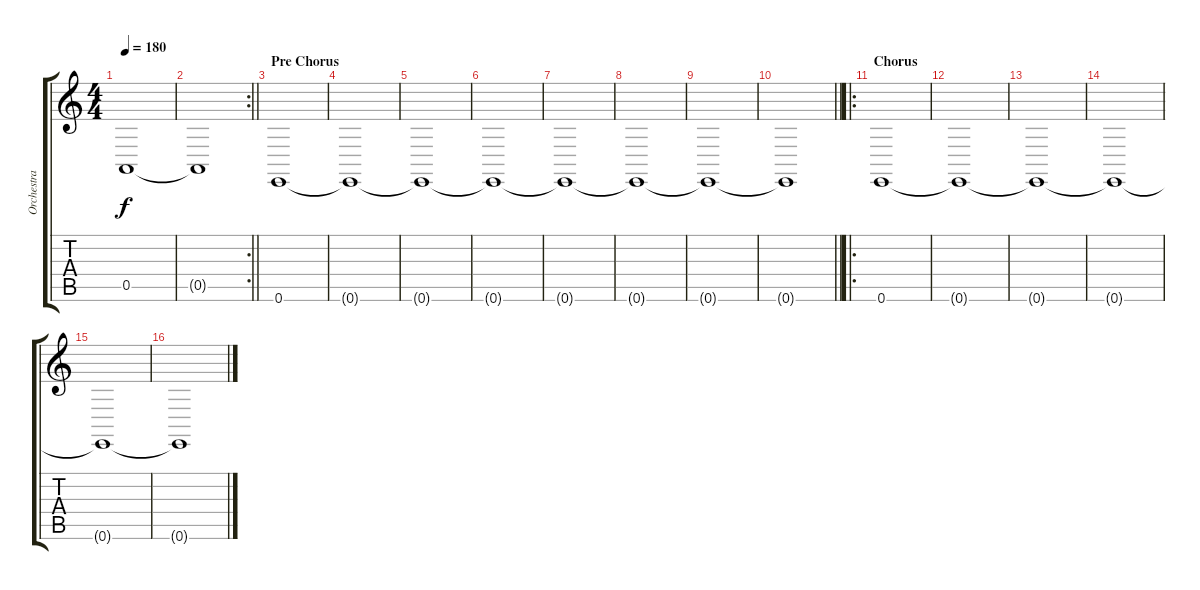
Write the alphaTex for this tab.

\track ("Orchestra 2" "Orchestra ") {instrument stringensemble1}
\staff {score tabs}
\tuning (E4 B3 G3 D3 A2 E2) {hide}
\ts (4 4)
\tempo 180
\clef g2
\ks c
0.5{t}.1{dy f} |
\rc 2
\barLineRight lightlight
0.5{t}.1 |
\section ("" "Pre Chorus")
0.6.1 |
0.6{t}.1 |
0.6{t}.1 |
0.6{t}.1 |
0.6{t}.1 |
0.6{t}.1 |
0.6{t}.1 |
\barLineRight lightlight
0.6{t}.1 |
\ro
\section ("" "Chorus")
0.6.1 |
0.6{t}.1 |
0.6{t}.1 |
0.6{t}.1 |
0.6{t}.1 |
0.6{t}.1
